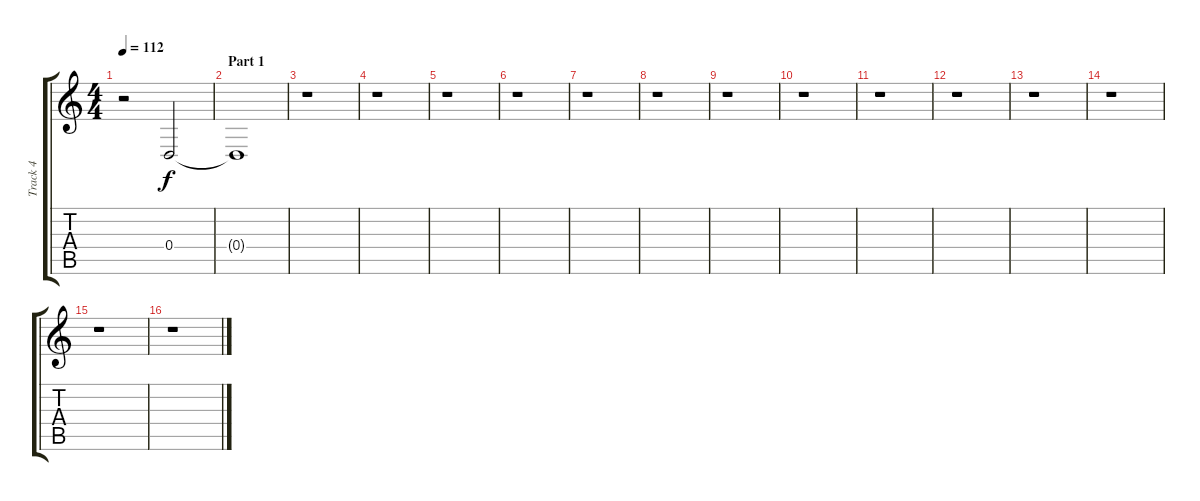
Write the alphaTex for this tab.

\track ("Track 4" "Track 4") {instrument seashore}
\staff {score tabs}
\tuning (E4 B3 G3 D3 A2 E2) {hide}
\ts (4 4)
\tempo 112
\clef g2
\ks c
r.2{dy f instrument seashore} 0.4.2 |
\section ("" "Part 1")
0.4{t}.1 |
r.1 |
r.1 |
r.1 |
r.1 |
r.1 |
r.1 |
r.1 |
r.1 |
r.1 |
r.1 |
r.1 |
r.1 |
r.1 |
r.1
